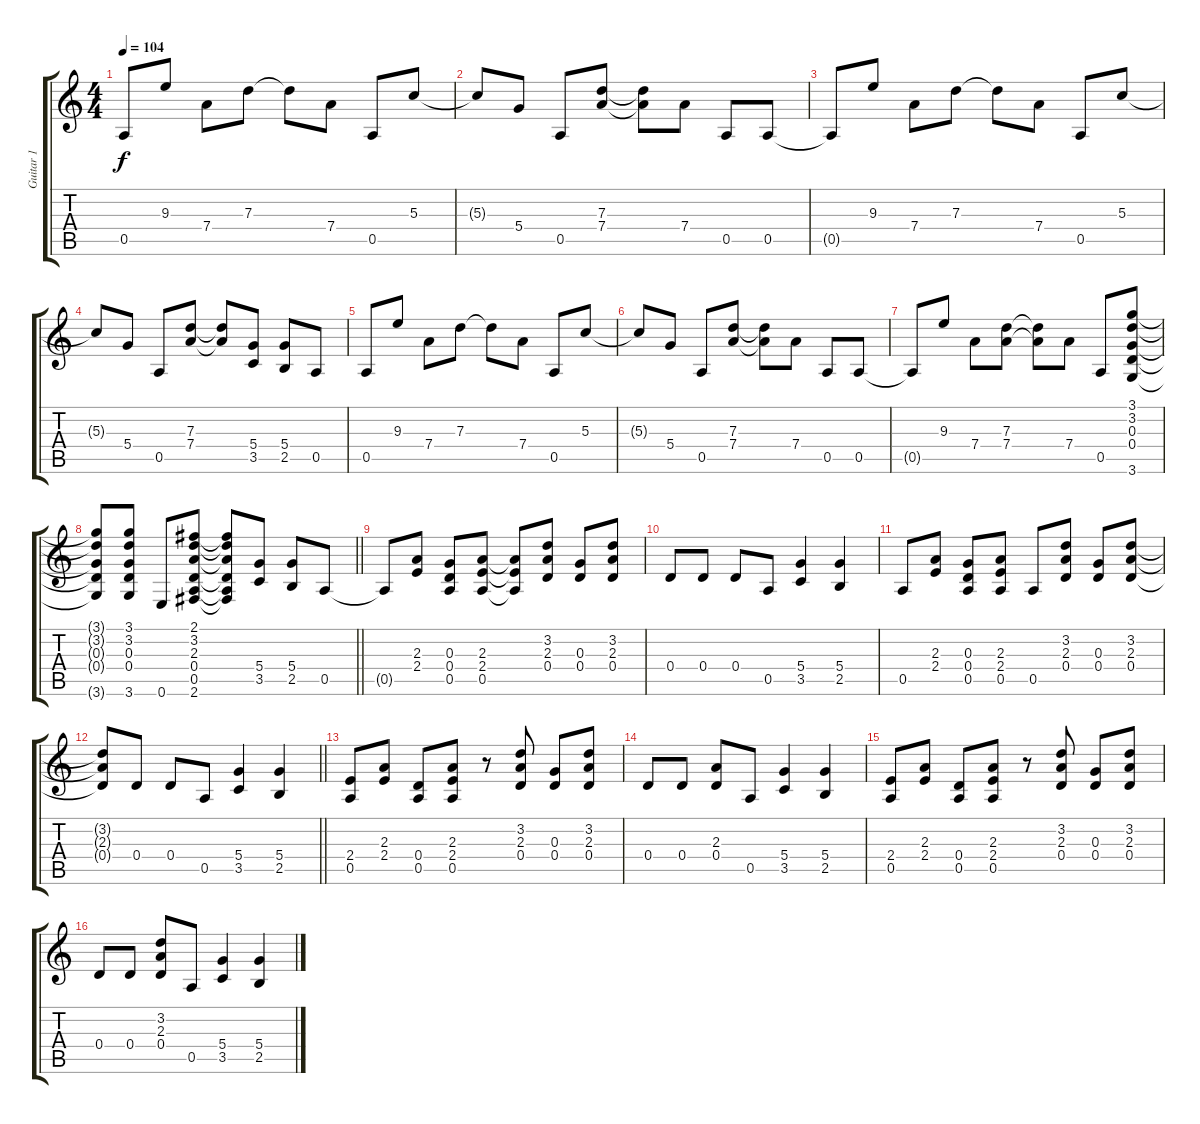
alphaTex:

\track ("Guitar 1" "Guitar 1") {instrument overdrivenguitar}
\staff {score tabs}
\tuning (E4 B3 G3 D3 A2 E2) {hide}
\ts (4 4)
\tempo 104
\clef g2
\ks c
0.5.8{dy f} 9.3.8 7.4.8 7.3.8 7.3{t}.8 7.4.8 0.5.8 5.3.8 |
5.3{t}.8 5.4.8 0.5.8 (7.3 7.4).8 (7.3{t} 7.4{t}).8 7.4.8 0.5.8 0.5.8 |
0.5{t}.8 9.3.8 7.4.8 7.3.8 7.3{t}.8 7.4.8 0.5.8 5.3.8 |
5.3{t}.8 5.4.8 0.5.8 (7.3 7.4).8 (7.3{t} 7.4{t}).8 (5.4 3.5).8 (5.4 2.5).8 0.5.8 |
0.5.8 9.3.8 7.4.8 7.3.8 7.3{t}.8 7.4.8 0.5.8 5.3.8 |
5.3{t}.8 5.4.8 0.5.8 (7.3 7.4).8 (7.3{t} 7.4{t}).8 7.4.8 0.5.8 0.5.8 |
0.5{t}.8 9.3.8 7.4.8 (7.3 7.4).8 (7.3{t} 7.4{t}).8 7.4.8 0.5.8 (3.1 3.2 0.3 0.4 3.6).8 |
\barLineRight lightlight
(3.1{t} 3.2{t} 0.3{t} 0.4{t} 3.6{t}).8 (3.1 3.2 0.3 0.4 3.6).8 0.6.8 (2.1 3.2 2.3 0.4 0.5 2.6).8 (2.1{t} 3.2{t} 2.3{t} 0.4{t} 0.5{t} 2.6{t}).8 (5.4 3.5).8 (5.4 2.5).8 0.5.8 |
0.5{t}.8 (2.3 2.4).8 (0.3 0.4 0.5).8 (2.3 2.4 0.5).8 (2.3{t} 2.4{t} 0.5{t}).8 (3.2 2.3 0.4).8 (0.3 0.4).8 (3.2 2.3 0.4).8 |
0.4.8 0.4.8 0.4.8 0.5.8 (5.4 3.5).4 (5.4 2.5).4 |
0.5.8 (2.3 2.4).8 (0.3 0.4 0.5).8 (2.3 2.4 0.5).8 0.5.8 (3.2 2.3 0.4).8 (0.3 0.4).8 (3.2 2.3 0.4).8 |
\barLineRight lightlight
(3.2{t} 2.3{t} 0.4{t}).8 0.4.8 0.4.8 0.5.8 (5.4 3.5).4 (5.4 2.5).4 |
(2.4 0.5).8 (2.3 2.4).8 (0.4 0.5).8 (2.3 2.4 0.5).8 r.8 (3.2 2.3 0.4).8 (0.3 0.4).8 (3.2 2.3 0.4).8 |
0.4.8 0.4.8 (2.3 0.4).8 0.5.8 (5.4 3.5).4 (5.4 2.5).4 |
(2.4 0.5).8 (2.3 2.4).8 (0.4 0.5).8 (2.3 2.4 0.5).8 r.8 (3.2 2.3 0.4).8 (0.3 0.4).8 (3.2 2.3 0.4).8 |
0.4.8 0.4.8 (3.2 2.3 0.4).8 0.5.8 (5.4 3.5).4 (5.4 2.5).4
